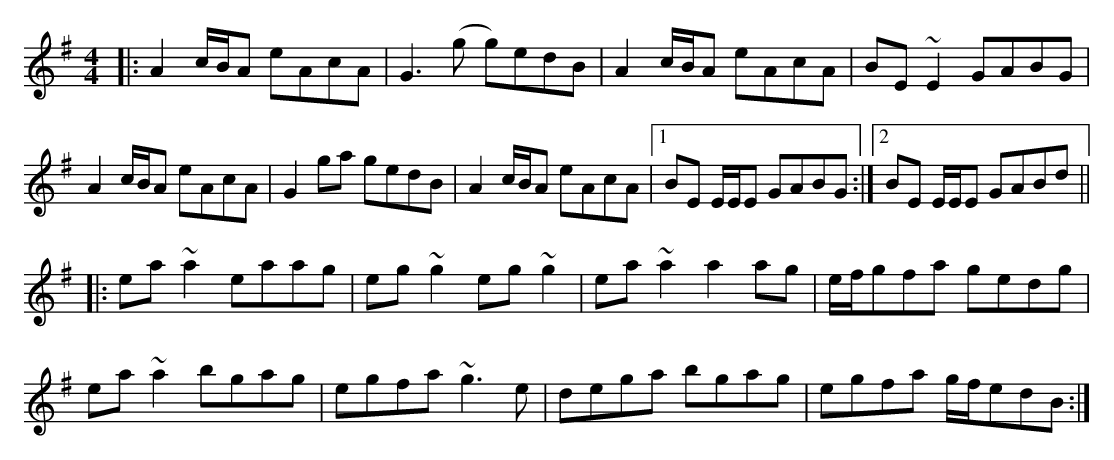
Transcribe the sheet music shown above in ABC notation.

X:1
M:4/4
K:Ador
|:A2 c/2B/2A eAcA|G3 (g g)edB|A2 c/2B/2A eAcA|BE ~E2 GABG|
A2 c/2B/2A eAcA|G2ga gedB|A2 c/2B/2A eAcA|1 BE E/2E/2E GABG:|2 BE E/2E/2E GABd ||
|:ea ~a2 eaag|eg ~g2 eg ~g2|ea ~a2 a2 ag|e/2f/gfa gedg|
ea ~a2 bgag|egfa ~g3e|dega bgag|egfa g/2f/edB:|
